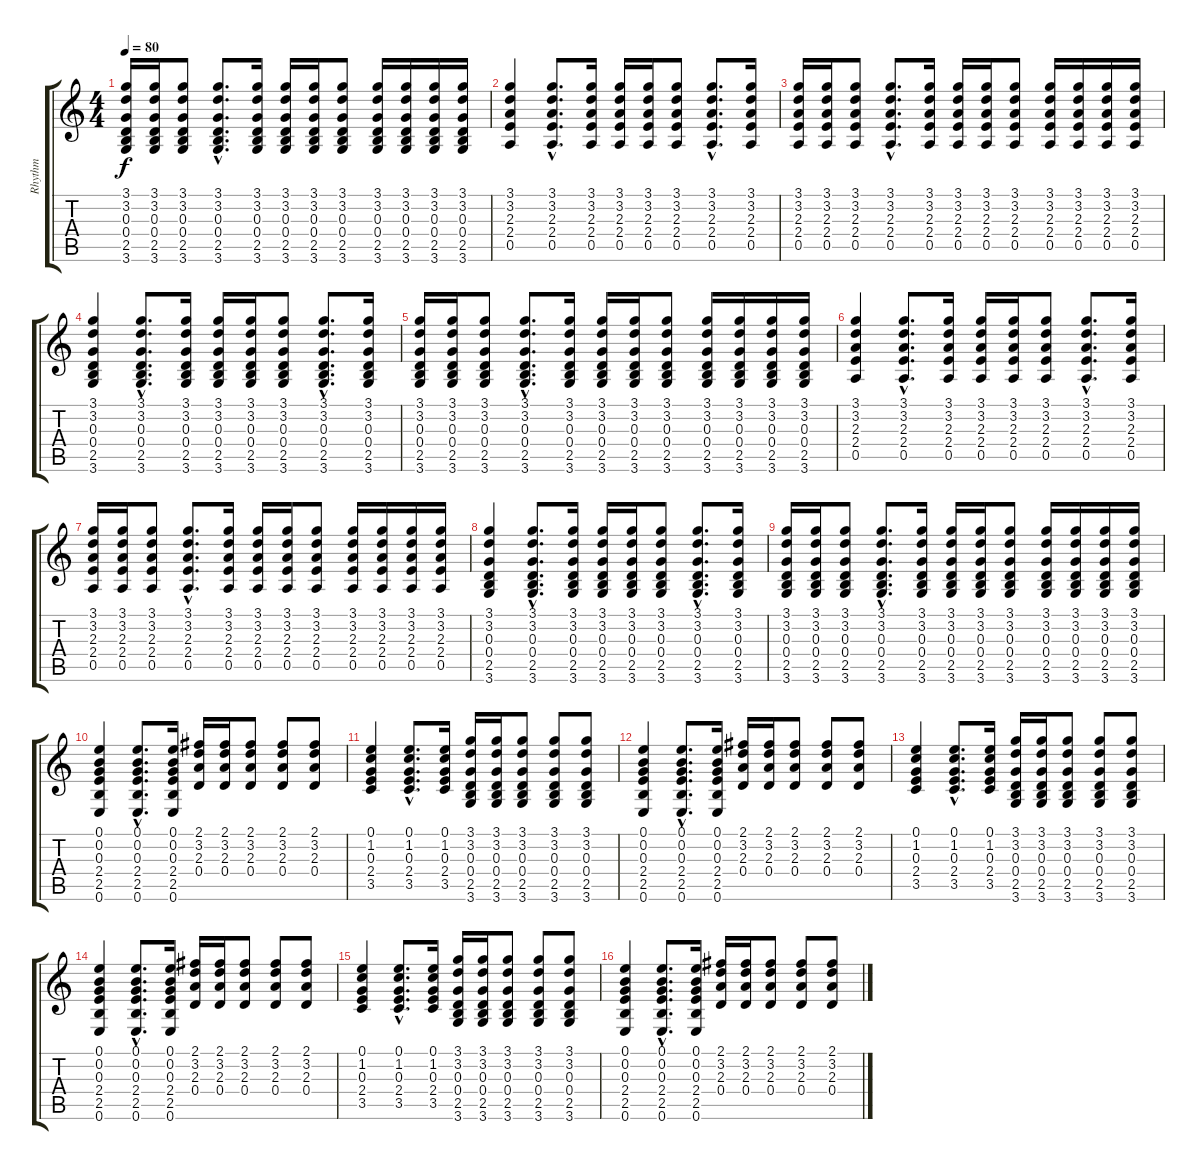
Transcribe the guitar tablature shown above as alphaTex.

\track ("Rhythm" "Rhythm") {instrument acousticguitarsteel}
\staff {score tabs}
\tuning (E4 B3 G3 D3 A2 E2) {hide}
\ts (4 4)
\tempo 80
\clef g2
\ks c
(3.1 3.2 0.3 0.4 2.5 3.6).16{dy f} (3.1 3.2 0.3 0.4 2.5 3.6).16 (3.1 3.2 0.3 0.4 2.5 3.6).8 (3.1{hac} 3.2{hac} 0.3{hac} 0.4{hac} 2.5{hac} 3.6{hac}).8{d} (3.1 3.2 0.3 0.4 2.5 3.6).16 (3.1 3.2 0.3 0.4 2.5 3.6).16 (3.1 3.2 0.3 0.4 2.5 3.6).16 (3.1 3.2 0.3 0.4 2.5 3.6).8 (3.1 3.2 0.3 0.4 2.5 3.6).16 (3.1 3.2 0.3 0.4 2.5 3.6).16 (3.1 3.2 0.3 0.4 2.5 3.6).16 (3.1 3.2 0.3 0.4 2.5 3.6).16 |
(3.1 3.2 2.3 2.4 0.5).4 (3.1{hac} 3.2{hac} 2.3{hac} 2.4{hac} 0.5{hac}).8{d} (3.1 3.2 2.3 2.4 0.5).16 (3.1 3.2 2.3 2.4 0.5).16 (3.1 3.2 2.3 2.4 0.5).16 (3.1 3.2 2.3 2.4 0.5).8 (3.1{hac} 3.2{hac} 2.3{hac} 2.4{hac} 0.5{hac}).8{d} (3.1 3.2 2.3 2.4 0.5).16 |
(3.1 3.2 2.3 2.4 0.5).16 (3.1 3.2 2.3 2.4 0.5).16 (3.1 3.2 2.3 2.4 0.5).8 (3.1{hac} 3.2{hac} 2.3{hac} 2.4{hac} 0.5{hac}).8{d} (3.1 3.2 2.3 2.4 0.5).16 (3.1 3.2 2.3 2.4 0.5).16 (3.1 3.2 2.3 2.4 0.5).16 (3.1 3.2 2.3 2.4 0.5).8 (3.1 3.2 2.3 2.4 0.5).16 (3.1 3.2 2.3 2.4 0.5).16 (3.1 3.2 2.3 2.4 0.5).16 (3.1 3.2 2.3 2.4 0.5).16 |
(3.1 3.2 0.3 0.4 2.5 3.6).4 (3.1{hac} 3.2{hac} 0.3{hac} 0.4{hac} 2.5{hac} 3.6{hac}).8{d} (3.1 3.2 0.3 0.4 2.5 3.6).16 (3.1 3.2 0.3 0.4 2.5 3.6).16 (3.1 3.2 0.3 0.4 2.5 3.6).16 (3.1 3.2 0.3 0.4 2.5 3.6).8 (3.1{hac} 3.2{hac} 0.3{hac} 0.4{hac} 2.5{hac} 3.6{hac}).8{d} (3.1 3.2 0.3 0.4 2.5 3.6).16 |
(3.1 3.2 0.3 0.4 2.5 3.6).16 (3.1 3.2 0.3 0.4 2.5 3.6).16 (3.1 3.2 0.3 0.4 2.5 3.6).8 (3.1{hac} 3.2{hac} 0.3{hac} 0.4{hac} 2.5{hac} 3.6{hac}).8{d} (3.1 3.2 0.3 0.4 2.5 3.6).16 (3.1 3.2 0.3 0.4 2.5 3.6).16 (3.1 3.2 0.3 0.4 2.5 3.6).16 (3.1 3.2 0.3 0.4 2.5 3.6).8 (3.1 3.2 0.3 0.4 2.5 3.6).16 (3.1 3.2 0.3 0.4 2.5 3.6).16 (3.1 3.2 0.3 0.4 2.5 3.6).16 (3.1 3.2 0.3 0.4 2.5 3.6).16 |
(3.1 3.2 2.3 2.4 0.5).4 (3.1{hac} 3.2{hac} 2.3{hac} 2.4{hac} 0.5{hac}).8{d} (3.1 3.2 2.3 2.4 0.5).16 (3.1 3.2 2.3 2.4 0.5).16 (3.1 3.2 2.3 2.4 0.5).16 (3.1 3.2 2.3 2.4 0.5).8 (3.1{hac} 3.2{hac} 2.3{hac} 2.4{hac} 0.5{hac}).8{d} (3.1 3.2 2.3 2.4 0.5).16 |
(3.1 3.2 2.3 2.4 0.5).16 (3.1 3.2 2.3 2.4 0.5).16 (3.1 3.2 2.3 2.4 0.5).8 (3.1{hac} 3.2{hac} 2.3{hac} 2.4{hac} 0.5{hac}).8{d} (3.1 3.2 2.3 2.4 0.5).16 (3.1 3.2 2.3 2.4 0.5).16 (3.1 3.2 2.3 2.4 0.5).16 (3.1 3.2 2.3 2.4 0.5).8 (3.1 3.2 2.3 2.4 0.5).16 (3.1 3.2 2.3 2.4 0.5).16 (3.1 3.2 2.3 2.4 0.5).16 (3.1 3.2 2.3 2.4 0.5).16 |
(3.1 3.2 0.3 0.4 2.5 3.6).4 (3.1{hac} 3.2{hac} 0.3{hac} 0.4{hac} 2.5{hac} 3.6{hac}).8{d} (3.1 3.2 0.3 0.4 2.5 3.6).16 (3.1 3.2 0.3 0.4 2.5 3.6).16 (3.1 3.2 0.3 0.4 2.5 3.6).16 (3.1 3.2 0.3 0.4 2.5 3.6).8 (3.1{hac} 3.2{hac} 0.3{hac} 0.4{hac} 2.5{hac} 3.6{hac}).8{d} (3.1 3.2 0.3 0.4 2.5 3.6).16 |
(3.1 3.2 0.3 0.4 2.5 3.6).16 (3.1 3.2 0.3 0.4 2.5 3.6).16 (3.1 3.2 0.3 0.4 2.5 3.6).8 (3.1{hac} 3.2{hac} 0.3{hac} 0.4{hac} 2.5{hac} 3.6{hac}).8{d} (3.1 3.2 0.3 0.4 2.5 3.6).16 (3.1 3.2 0.3 0.4 2.5 3.6).16 (3.1 3.2 0.3 0.4 2.5 3.6).16 (3.1 3.2 0.3 0.4 2.5 3.6).8 (3.1 3.2 0.3 0.4 2.5 3.6).16 (3.1 3.2 0.3 0.4 2.5 3.6).16 (3.1 3.2 0.3 0.4 2.5 3.6).16 (3.1 3.2 0.3 0.4 2.5 3.6).16 |
(0.1 0.2 0.3 2.4 2.5 0.6).4 (0.1{hac} 0.2{hac} 0.3{hac} 2.4{hac} 2.5{hac} 0.6{hac}).8{d} (0.1 0.2 0.3 2.4 2.5 0.6).16 (2.1 3.2 2.3 0.4).16 (2.1 3.2 2.3 0.4).16 (2.1 3.2 2.3 0.4).8 (2.1 3.2 2.3 0.4).8 (2.1 3.2 2.3 0.4).8 |
(0.1 1.2 0.3 2.4 3.5).4 (0.1{hac} 1.2{hac} 0.3{hac} 2.4{hac} 3.5{hac}).8{d} (0.1 1.2 0.3 2.4 3.5).16 (3.1 3.2 0.3 0.4 2.5 3.6).16 (3.1 3.2 0.3 0.4 2.5 3.6).16 (3.1 3.2 0.3 0.4 2.5 3.6).8 (3.1 3.2 0.3 0.4 2.5 3.6).8 (3.1 3.2 0.3 0.4 2.5 3.6).8 |
(0.1 0.2 0.3 2.4 2.5 0.6).4 (0.1{hac} 0.2{hac} 0.3{hac} 2.4{hac} 2.5{hac} 0.6{hac}).8{d} (0.1 0.2 0.3 2.4 2.5 0.6).16 (2.1 3.2 2.3 0.4).16 (2.1 3.2 2.3 0.4).16 (2.1 3.2 2.3 0.4).8 (2.1 3.2 2.3 0.4).8 (2.1 3.2 2.3 0.4).8 |
(0.1 1.2 0.3 2.4 3.5).4 (0.1{hac} 1.2{hac} 0.3{hac} 2.4{hac} 3.5{hac}).8{d} (0.1 1.2 0.3 2.4 3.5).16 (3.1 3.2 0.3 0.4 2.5 3.6).16 (3.1 3.2 0.3 0.4 2.5 3.6).16 (3.1 3.2 0.3 0.4 2.5 3.6).8 (3.1 3.2 0.3 0.4 2.5 3.6).8 (3.1 3.2 0.3 0.4 2.5 3.6).8 |
(0.1 0.2 0.3 2.4 2.5 0.6).4 (0.1{hac} 0.2{hac} 0.3{hac} 2.4{hac} 2.5{hac} 0.6{hac}).8{d} (0.1 0.2 0.3 2.4 2.5 0.6).16 (2.1 3.2 2.3 0.4).16 (2.1 3.2 2.3 0.4).16 (2.1 3.2 2.3 0.4).8 (2.1 3.2 2.3 0.4).8 (2.1 3.2 2.3 0.4).8 |
(0.1 1.2 0.3 2.4 3.5).4 (0.1{hac} 1.2{hac} 0.3{hac} 2.4{hac} 3.5{hac}).8{d} (0.1 1.2 0.3 2.4 3.5).16 (3.1 3.2 0.3 0.4 2.5 3.6).16 (3.1 3.2 0.3 0.4 2.5 3.6).16 (3.1 3.2 0.3 0.4 2.5 3.6).8 (3.1 3.2 0.3 0.4 2.5 3.6).8 (3.1 3.2 0.3 0.4 2.5 3.6).8 |
(0.1 0.2 0.3 2.4 2.5 0.6).4 (0.1{hac} 0.2{hac} 0.3{hac} 2.4{hac} 2.5{hac} 0.6{hac}).8{d} (0.1 0.2 0.3 2.4 2.5 0.6).16 (2.1 3.2 2.3 0.4).16 (2.1 3.2 2.3 0.4).16 (2.1 3.2 2.3 0.4).8 (2.1 3.2 2.3 0.4).8 (2.1 3.2 2.3 0.4).8
